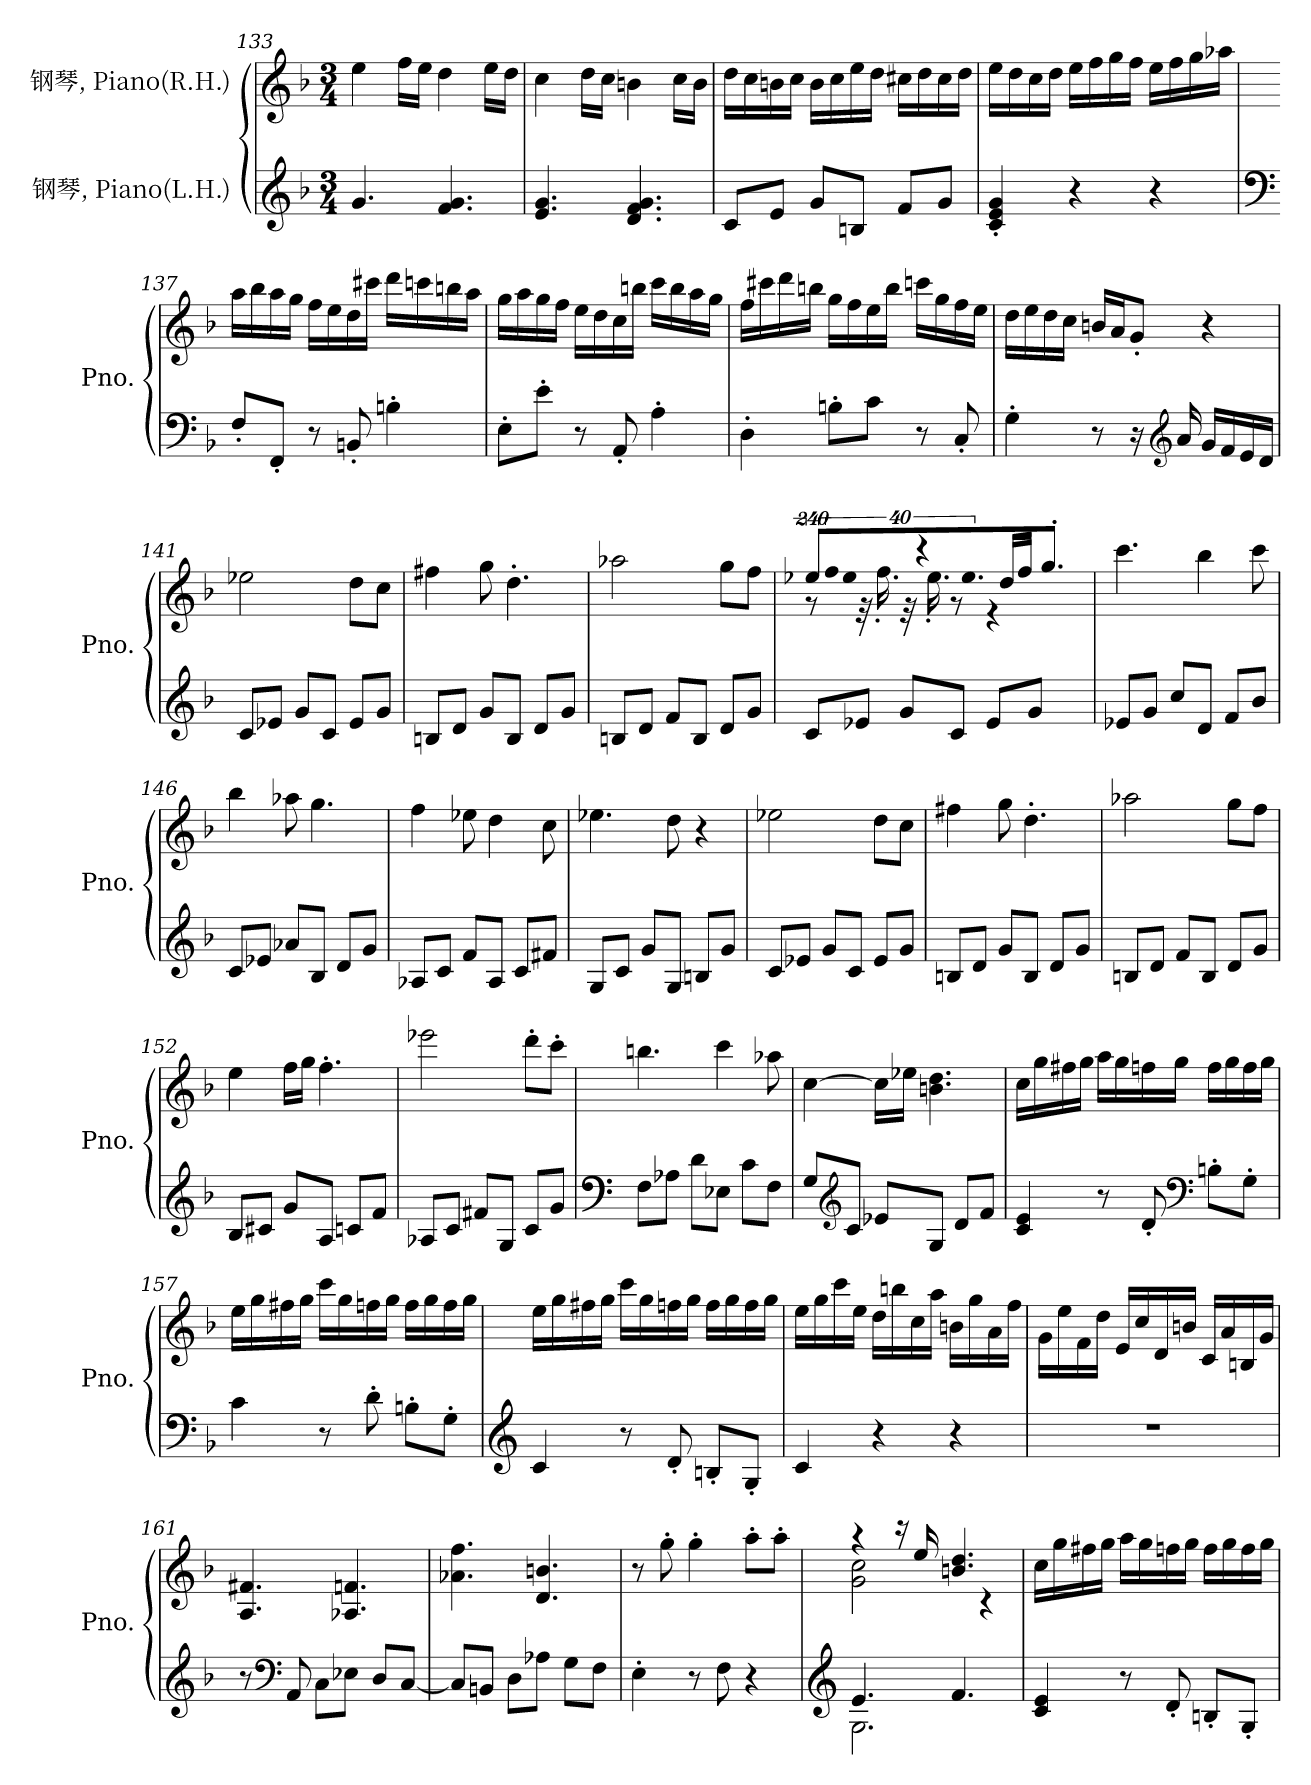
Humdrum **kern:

**kern	**kern
*part2	*part1
*staff2	*staff1
*I"钢琴, Piano(L.H.)	*I"钢琴, Piano(R.H.)
*I'Pno.	*I'Pno.
*clefG2	*clefG2
*k[b-]	*k[b-]
*M3/4	*M3/4
*MM115	*MM115
=133	=133
4.g/	4ee\
*	*MM130
.	16ff\LL
*	*MM134
.	16ee\JJ
*	*MM115
4.f/ 4.g/	4dd\
*	*MM130
.	16ee\LL
*	*MM134
.	16dd\JJ
=134	=134
*	*MM115
4.e/ 4.g/	4cc\
*	*MM130
.	16dd\LL
*	*MM134
.	16cc\JJ
*	*MM115
4.d/ 4.f/ 4.g/	4bn\
*	*MM126
.	16cc\LL
*	*MM121
.	16b\JJ
!!LO:LB:g=z
=135	=135
*	*MM126
8c/L	16dd\LL
*	*MM130
.	16cc\
*	*MM134
8e/J	16bn\
.	16cc\JJ
*	*MM130
8g/L	16b\LL
.	16cc\
*	*MM134
8Bn/J	16ee\
.	16dd\JJ
*	*MM138
8f/L	16cc#X\LL
.	16dd\
*	*MM130
8g/J	16cc#\
.	16dd\JJ
=136	=136
*	*MM134
4c/' 4e/' 4g/'	16ee\LL
.	16dd\
*	*MM138
.	16cc\
.	16dd\JJ
*	*MM130
4r	16ee\LL
.	16ff\
*	*MM134
.	16gg\
.	16ff\JJ
*	*MM138
4r	16ee\LL
.	16ff\
*	*MM132
.	16gg\
*	*MM126
.	16aa-X\JJ
=137	=137
*clefF4	*
*	*MM115
8F'/L	16aa\LL
*	*MM126
.	16bb-\
*	*MM134
8FF'/J	16aa\
.	16gg\JJ
*	*MM130
8r	16ff\LL
.	16ee\
*	*MM126
8BBn'/	16dd\
*	*MM130
.	16ccc#X\JJ
*	*MM134
4Bn'\	16ddd\LL
.	16cccn\
*	*MM130
.	16bbn\
.	16aa\JJ
!!LO:PB:g=z
=138	=138
*	*MM126
8E'\L	16gg\LL
*	*MM130
.	16aa\
*	*MM134
8e'\J	16gg\
.	16ff\JJ
*	*MM130
8r	16ee\LL
.	16dd\
*	*MM126
8AA'/	16cc\
*	*MM130
.	16bbn\JJ
*	*MM134
4A'\	16ccc\LL
.	16bb\
*	*MM130
.	16aa\
.	16gg\JJ
=139	=139
*	*MM126
4D'\	16ff\LL
*	*MM130
.	16ccc#X\
*	*MM134
.	16ddd\
.	16bbn\JJ
*	*MM130
8Bn'\L	16gg\LL
.	16ff\
*	*MM126
8c\J	16ee\
*	*MM130
.	16bb\JJ
*	*MM134
8r	16cccn\LL
.	16gg\
*	*MM130
8C'/	16ff\
.	16ee\JJ
=140	=140
*	*MM126
4G'\	16dd\LL
*	*MM130
.	16ee\
*	*MM134
.	16dd\
.	16cc\JJ
*	*MM130
8r	16bn/LL
.	16a/J
*	*MM126
16r	8g'/J
*clefG2	*
16a/	.
*	*MM124
16g/LL	4r
16f/	.
16e/	.
16d/JJ	.
!!LO:LB:g=z
=141	=141
*	*MM121
8c/L	2ee-X\
8e-X/J	.
8g/L	.
8c/J	.
*	*MM134
8e-/L	8dd\L
*	*MM121
8g/J	8cc\J
=142	=142
*	*MM126
8Bn/L	4ff#X\
8d/J	.
*	*MM121
8g/L	8gg\
*	*MM130
8B/J	4.dd'\
8d/L	.
8g/J	.
=143	=143
*	*MM121
8Bn/L	2aa-X\
8d/J	.
8f/L	.
8B/J	.
*	*MM134
8d/L	8gg\L
*	*MM121
8g/J	8ff\J
=144	=144
*	*MM126
!	!LO:N:vis=16
*	*^
8c/L	1920%137ee-X/LL	8r
!	!LO:N:vis=32	!
.	640%23ff/K	.
!	!LO:N:vis=16	!
.	1920%137ee-/JJ	.
*	*MM117	*
8e-X/J	.	32r
.	.	16.ff'\
!	!LO:N:vis=64	!
.	960%17r	.
!	!LO:N:vis=32.	!
.	1920%103ee-/	.
*	*MM121	*
8g/L	16dd'/LL	32r
.	.	16.ee-'\
*	*MM109	*
.	16ff/JJ	.
*	*MM121	*
8c/J	4.gg'/	8r
*	*MM130	*
8e-/L	.	4r
8g/J	.	.
*	*v	*v
=145	=145
*	*MM117
8e-X/L	4.ccc\
8g/J	.
8cc/L	.
*	*MM130
8d/J	4bb-\
8f/L	.
*	*MM115
8b-/J	8ccc\
!!LO:LB:g=z
=146	=146
*	*MM121
8c/L	4bb-\
8e-X/J	.
*	*MM126
8a-X/L	8aa-X\
*	*MM130
8B-/J	4.gg\
8d/L	.
8g/J	.
=147	=147
*	*MM115
8A-X/L	4ff\
8c/J	.
*	*MM126
8f/L	8ee-X\
*	*MM130
8A-/J	4dd\
8c/L	.
*	*MM115
8f#X/J	8cc\
=148	=148
*	*MM111
8G/L	4.ee-X\
8c/J	.
8g/L	.
*	*MM117
8G/J	8dd\
*	*MM121
8Bn/L	4r
8g/J	.
=149	=149
*	*MM121
8c/L	2ee-X\
8e-X/J	.
8g/L	.
8c/J	.
*	*MM134
8e-/L	8dd\L
*	*MM121
8g/J	8cc\J
=150	=150
*	*MM126
8Bn/L	4ff#X\
8d/J	.
*	*MM121
8g/L	8gg\
*	*MM130
8B/J	4.dd'\
8d/L	.
8g/J	.
!!LO:LB:g=z
=151	=151
*	*MM121
8Bn/L	2aa-X\
8d/J	.
8f/L	.
8B/J	.
*	*MM134
8d/L	8gg\L
*	*MM121
8g/J	8ff\J
=152	=152
*	*MM126
8B-/L	4ee\
8c#X/J	.
*	*MM121
8g/L	16ff\LL
*	*MM109
.	16gg\JJ
*	*MM121
8A/J	4.ff'\
8cn/L	.
8f/J	.
=153	=153
*	*MM117
8A-X/L	2eee-X\
8c/J	.
8f#X/L	.
8G/J	.
*	*MM134
8c/L	8ddd'\L
*	*MM126
8g/J	8ccc'\J
=154	=154
*clefF4	*
*	*MM130
8F\L	4.bbn\
8A-X\J	.
8d\L	.
*	*MM130
8E-X\J	4ccc\
8c\L	.
*	*MM111
8F\J	8aa-X\
!!LO:LB:g=z
=155	=155
*	*MM115
8G/L	[4cc\
*clefG2	*
8c/J	.
*	*MM117
8e-X/L	16cc\LL]
.	16ee-X\JJ
*	*MM121
8G/J	4.bn\ 4.dd\
8d/L	.
8f/J	.
=156	=156
*	*MM121
4c/ 4e/	16cc\LL
*	*MM126
.	16gg\
*	*MM134
.	16ff#X\
.	16gg\JJ
*	*MM130
8r	16aa\LL
.	16gg\
*	*MM126
8d'/	16ffn\
.	16gg\JJ
*clefF4	*
*	*MM130
8Bn'\L	16ff\LL
.	16gg\
*	*MM126
8G'\J	16ff\
.	16gg\JJ
=157	=157
*	*MM130
4c\	16ee\LL
.	16gg\
*	*MM134
.	16ff#X\
.	16gg\JJ
*	*MM126
8r	16ccc\LL
.	16gg\
*	*MM130
8d'\	16ffn\
.	16gg\JJ
*	*MM134
8Bn'\L	16ff\LL
.	16gg\
*	*MM126
8G'\J	16ff\
.	16gg\JJ
!!LO:LB:g=z
=158	=158
*clefG2	*
*	*MM130
4c/	16ee\LL
.	16gg\
*	*MM134
.	16ff#X\
.	16gg\JJ
*	*MM126
8r	16ccc\LL
.	16gg\
*	*MM130
8d'/	16ffn\
.	16gg\JJ
*	*MM134
8Bn'/L	16ff\LL
.	16gg\
*	*MM126
8G'/J	16ff\
.	16gg\JJ
=159	=159
*	*MM130
4c/	16ee\LL
.	16gg\
*	*MM134
.	16ccc\
.	16ee\JJ
*	*MM126
4r	16dd\LL
.	16bbn\
*	*MM130
.	16cc\
.	16aa\JJ
*	*MM134
4r	16bn\LL
.	16gg\
*	*MM126
.	16a\
.	16ff\JJ
=160	=160
*	*MM130
2.r	16g\LL
.	16ee\
*	*MM134
.	16f\
.	16dd\JJ
*	*MM126
.	16e/LL
.	16cc/
*	*MM130
.	16d/
.	16bn/JJ
*	*MM121
.	16c/LL
.	16a/
*	*MM126
.	16Bn/
*	*MM105
.	16g/JJ
!!LO:PB:g=z
=161	=161
*	*MM115
8r	4.A/ 4.f#X/
*clefF4	*
8AA/	.
8C\L	.
*	*MM119
8E-X\J	4.A-X/ 4.fn/
8D/L	.
[8C/J	.
=162	=162
*	*MM121
8C/L]	4.a-X\ 4.ff\
8BBn/J	.
8D\L	.
*	*MM115
8A-X\J	4.d/ 4.bn/
8G\L	.
8F\J	.
=163	=163
*	*MM121
4E'\	8r
*	*MM126
.	8gg'\
*	*MM130
8r	4gg'\
8F\	.
*	*MM130
4r	8aa'\L
*	*MM115
.	8aa'\J
=164	=164
*clefG2	*
*	*MM121
*^	*^
4.e/	2.G\	4r	2g\ 2cc\
.	.	16r	.
.	.	16ee/	.
*	*	*MM130	*
4.f/	.	4.bn/ 4.dd/	.
.	.	.	4r
*v	*v	*	*
*	*v	*v
!!LO:LB:g=z
=165	=165
*	*MM121
4c/ 4e/	16cc\LL
*	*MM130
.	16gg\
*	*MM134
.	16ff#X\
.	16gg\JJ
*	*MM130
8r	16aa\LL
.	16gg\
*	*MM126
8d'/	16ffn\
.	16gg\JJ
*	*MM130
8Bn'/L	16ff\LL
.	16gg\
*	*MM126
8G'/J	16ff\
.	16gg\JJ
=	=
*-	*-
